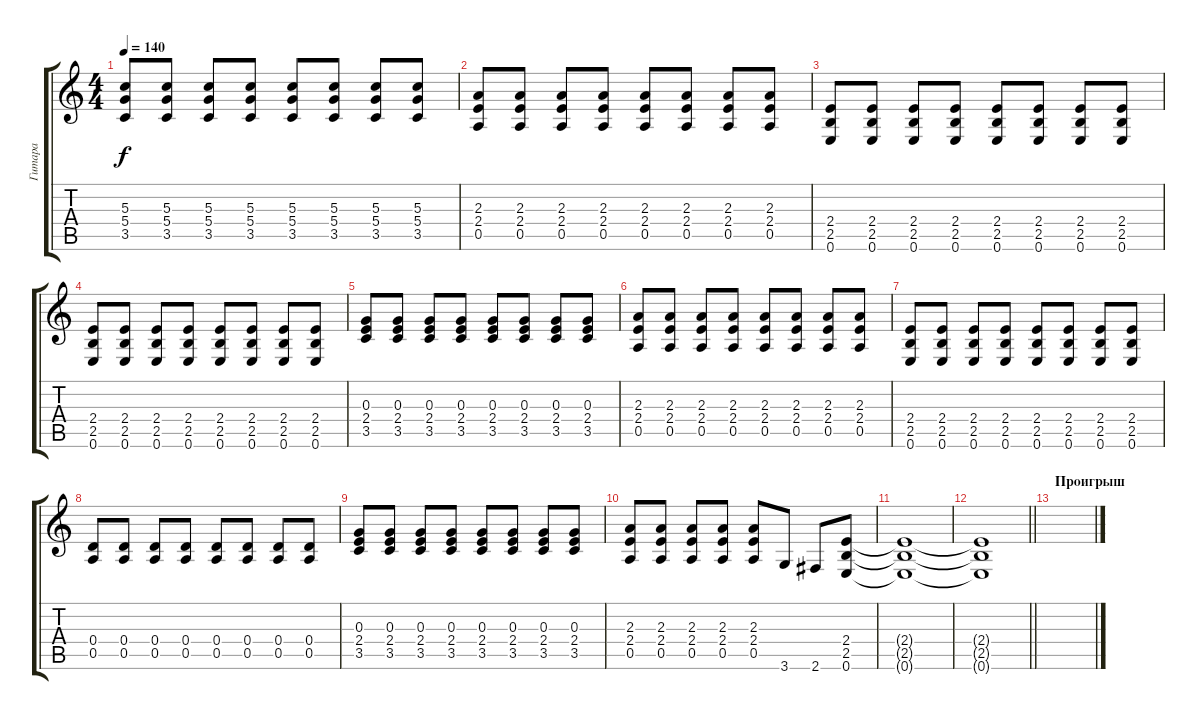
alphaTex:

\track ("Гитара" "Гитара") {instrument overdrivenguitar}
\staff {score tabs}
\tuning (E4 B3 G3 D3 A2 E2) {hide}
\ts (4 4)
\tempo 140
\clef g2
\ks c
(5.3 5.4 3.5).8{dy f} (5.3 5.4 3.5).8 (5.3 5.4 3.5).8 (5.3 5.4 3.5).8 (5.3 5.4 3.5).8 (5.3 5.4 3.5).8 (5.3 5.4 3.5).8 (5.3 5.4 3.5).8 |
(2.3 2.4 0.5).8 (2.3 2.4 0.5).8 (2.3 2.4 0.5).8 (2.3 2.4 0.5).8 (2.3 2.4 0.5).8 (2.3 2.4 0.5).8 (2.3 2.4 0.5).8 (2.3 2.4 0.5).8 |
(2.4 2.5 0.6).8 (2.4 2.5 0.6).8 (2.4 2.5 0.6).8 (2.4 2.5 0.6).8 (2.4 2.5 0.6).8 (2.4 2.5 0.6).8 (2.4 2.5 0.6).8 (2.4 2.5 0.6).8 |
(2.4 2.5 0.6).8 (2.4 2.5 0.6).8 (2.4 2.5 0.6).8 (2.4 2.5 0.6).8 (2.4 2.5 0.6).8 (2.4 2.5 0.6).8 (2.4 2.5 0.6).8 (2.4 2.5 0.6).8 |
(0.3 2.4 3.5).8 (0.3 2.4 3.5).8 (0.3 2.4 3.5).8 (0.3 2.4 3.5).8 (0.3 2.4 3.5).8 (0.3 2.4 3.5).8 (0.3 2.4 3.5).8 (0.3 2.4 3.5).8 |
(2.3 2.4 0.5).8 (2.3 2.4 0.5).8 (2.3 2.4 0.5).8 (2.3 2.4 0.5).8 (2.3 2.4 0.5).8 (2.3 2.4 0.5).8 (2.3 2.4 0.5).8 (2.3 2.4 0.5).8 |
(2.4 2.5 0.6).8 (2.4 2.5 0.6).8 (2.4 2.5 0.6).8 (2.4 2.5 0.6).8 (2.4 2.5 0.6).8 (2.4 2.5 0.6).8 (2.4 2.5 0.6).8 (2.4 2.5 0.6).8 |
(0.4 0.5).8 (0.4 0.5).8 (0.4 0.5).8 (0.4 0.5).8 (0.4 0.5).8 (0.4 0.5).8 (0.4 0.5).8 (0.4 0.5).8 |
(0.3 2.4 3.5).8 (0.3 2.4 3.5).8 (0.3 2.4 3.5).8 (0.3 2.4 3.5).8 (0.3 2.4 3.5).8 (0.3 2.4 3.5).8 (0.3 2.4 3.5).8 (0.3 2.4 3.5).8 |
(2.3 2.4 0.5).8 (2.3 2.4 0.5).8 (2.3 2.4 0.5).8 (2.3 2.4 0.5).8 (2.3 2.4 0.5).8 3.6.8 2.6.8 (2.4 2.5 0.6).8 |
(2.4{t} 2.5{t} 0.6{t}).1 |
\barLineRight lightlight
(2.4{t} 2.5{t} 0.6{t}).1 |
\section ("" "Проигрыш")
